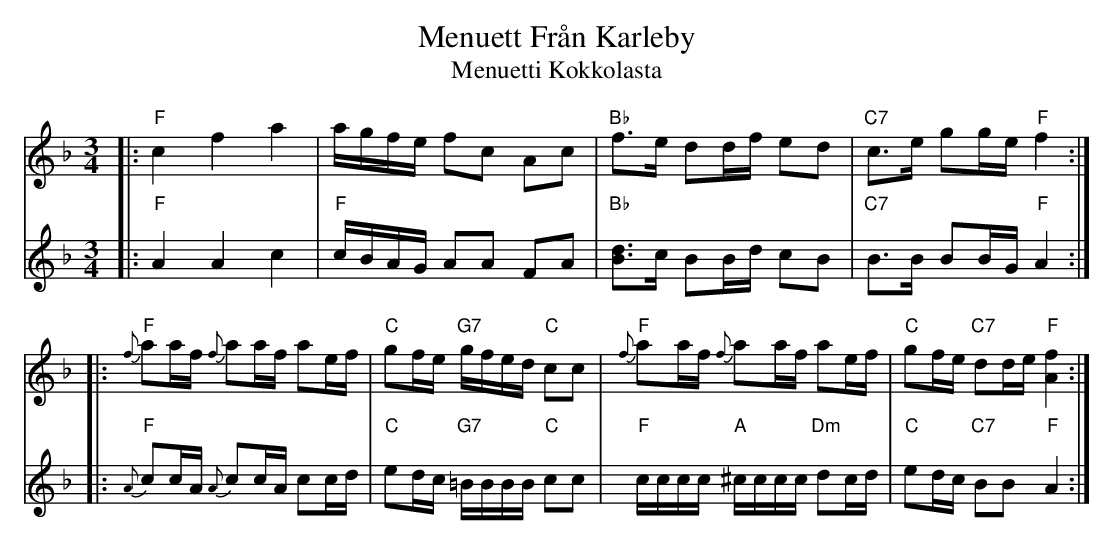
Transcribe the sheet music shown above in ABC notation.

X:1
T: Menuett Fr\aan Karleby
T: Menuetti Kokkolasta
M: 3/4
L: 1/16
K: F
V: 1
|:"F"c4         f4   a4   |    agfe     f2c2    A2c2    \
|"Bb"f3e        d2df e2d2 | "C7"c3e     g2ge "F"f4     :|
|:"F"{f}a2af {f}a2af a2ef | "C"g2fe "G7"gfed "C"c2c2    \
| "F"{f}a2af {f}a2af a2ef | "C"g2fe "C7"d2de "F"[f4A4] :|
V: 2
|:"F"A4         A4       c4   | "F"cBAG      A2A2    F2A2 \
|"Bb"[d3B3]c    B2Bd     c2B2 | "C7"B3B      B2BG "F"A4  :|
|:"F"{A}c2cA {A}c2cA     c2cd | "C"e2dc "G7"=BBBB "C"c2c2 \
| "F"cccc   "A"^cccc "Dm"d2cd | "C"e2dc "C7" B2B2 "F"A4  :|
